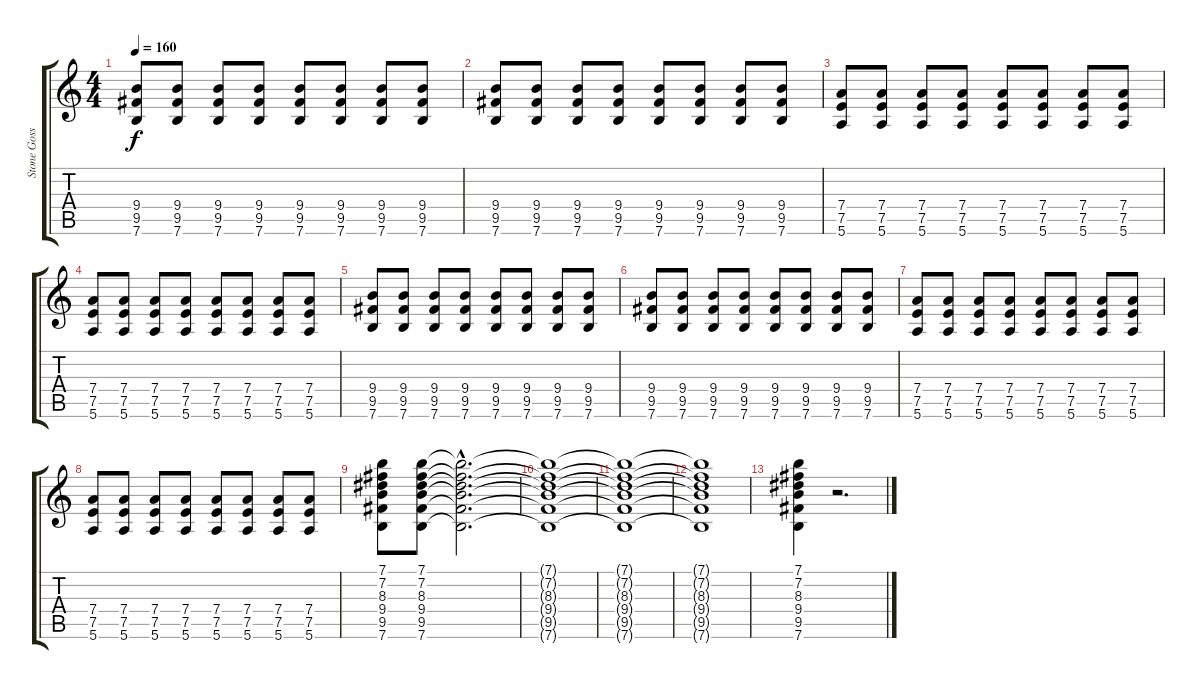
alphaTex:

\track ("Stone Gossard" "Stone Goss") {instrument distortionguitar}
\staff {score tabs}
\tuning (E4 B3 G3 D3 A2 E2) {hide}
\ts (4 4)
\tempo 160
\clef g2
\ks c
(9.4 9.5 7.6).8{dy f} (9.4 9.5 7.6).8 (9.4 9.5 7.6).8 (9.4 9.5 7.6).8 (9.4 9.5 7.6).8 (9.4 9.5 7.6).8 (9.4 9.5 7.6).8 (9.4 9.5 7.6).8 |
(9.4 9.5 7.6).8 (9.4 9.5 7.6).8 (9.4 9.5 7.6).8 (9.4 9.5 7.6).8 (9.4 9.5 7.6).8 (9.4 9.5 7.6).8 (9.4 9.5 7.6).8 (9.4 9.5 7.6).8 |
(7.4 7.5 5.6).8 (7.4 7.5 5.6).8 (7.4 7.5 5.6).8 (7.4 7.5 5.6).8 (7.4 7.5 5.6).8 (7.4 7.5 5.6).8 (7.4 7.5 5.6).8 (7.4 7.5 5.6).8 |
(7.4 7.5 5.6).8 (7.4 7.5 5.6).8 (7.4 7.5 5.6).8 (7.4 7.5 5.6).8 (7.4 7.5 5.6).8 (7.4 7.5 5.6).8 (7.4 7.5 5.6).8 (7.4 7.5 5.6).8 |
(9.4 9.5 7.6).8 (9.4 9.5 7.6).8 (9.4 9.5 7.6).8 (9.4 9.5 7.6).8 (9.4 9.5 7.6).8 (9.4 9.5 7.6).8 (9.4 9.5 7.6).8 (9.4 9.5 7.6).8 |
(9.4 9.5 7.6).8 (9.4 9.5 7.6).8 (9.4 9.5 7.6).8 (9.4 9.5 7.6).8 (9.4 9.5 7.6).8 (9.4 9.5 7.6).8 (9.4 9.5 7.6).8 (9.4 9.5 7.6).8 |
(7.4 7.5 5.6).8 (7.4 7.5 5.6).8 (7.4 7.5 5.6).8 (7.4 7.5 5.6).8 (7.4 7.5 5.6).8 (7.4 7.5 5.6).8 (7.4 7.5 5.6).8 (7.4 7.5 5.6).8 |
(7.4 7.5 5.6).8 (7.4 7.5 5.6).8 (7.4 7.5 5.6).8 (7.4 7.5 5.6).8 (7.4 7.5 5.6).8 (7.4 7.5 5.6).8 (7.4 7.5 5.6).8 (7.4 7.5 5.6).8 |
(7.1 7.2 8.3 9.4 9.5 7.6).8 (7.1 7.2 8.3 9.4 9.5 7.6).8 (7.1{hac t} 7.2{hac t} 8.3{hac t} 9.4{hac t} 9.5{hac t} 7.6{hac t}).2{d} |
(7.1{t} 7.2{t} 8.3{t} 9.4{t} 9.5{t} 7.6{t}).1 |
(7.1{t} 7.2{t} 8.3{t} 9.4{t} 9.5{t} 7.6{t}).1 |
(7.1{t} 7.2{t} 8.3{t} 9.4{t} 9.5{t} 7.6{t}).1 |
(7.1 7.2 8.3 9.4 9.5 7.6).4 r.2{d}
